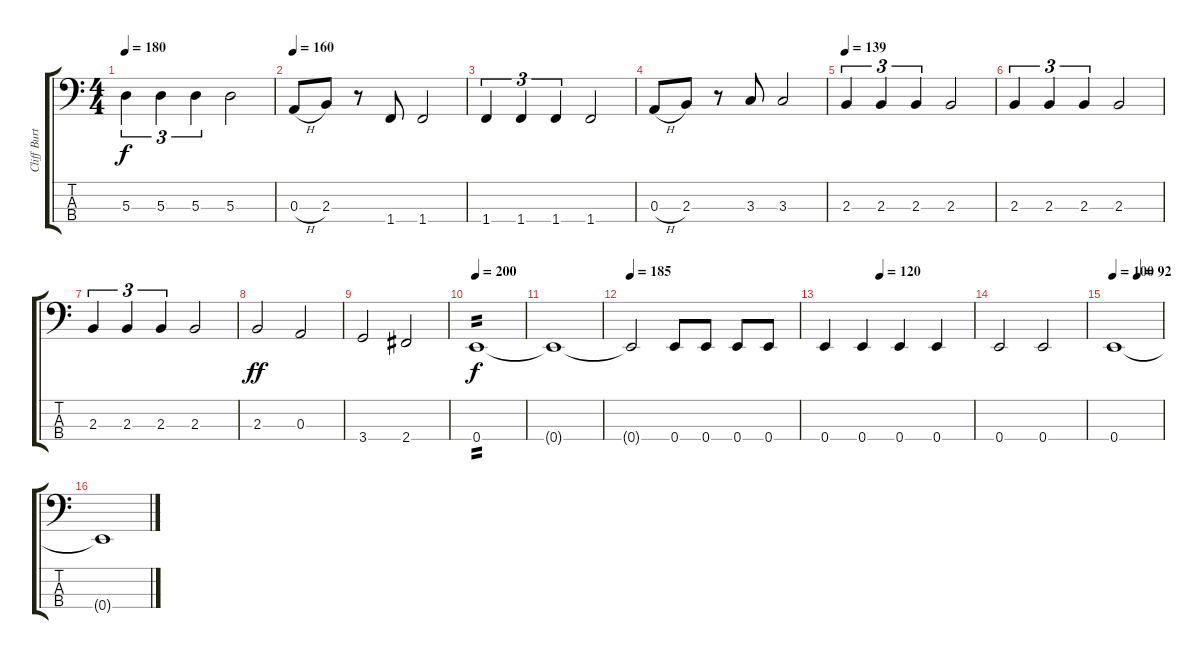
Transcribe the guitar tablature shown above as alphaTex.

\track ("Cliff Burton" "Cliff Burt") {instrument electricbassfinger}
\staff {score tabs}
\tuning (G2 D2 A1 E1) {hide}
\ts (4 4)
\tempo 180
\clef f4
\ks c
5.3.4{tu (3 2) dy f} 5.3.4{tu (3 2)} 5.3.4{tu (3 2)} 5.3.2 |
\tempo 160
0.3{h}.8 2.3.8 r.8 1.4.8 1.4.2 |
1.4.4{tu (3 2)} 1.4.4{tu (3 2)} 1.4.4{tu (3 2)} 1.4.2 |
0.3{h}.8 2.3.8 r.8 3.3.8 3.3.2 |
\tempo 139
2.3.4{tu (3 2)} 2.3.4{tu (3 2)} 2.3.4{tu (3 2)} 2.3.2 |
2.3.4{tu (3 2)} 2.3.4{tu (3 2)} 2.3.4{tu (3 2)} 2.3.2 |
2.3.4{tu (3 2)} 2.3.4{tu (3 2)} 2.3.4{tu (3 2)} 2.3.2 |
2.3.2{dy ff} 0.3.2 |
3.4.2 2.4.2 |
\tempo 200
0.4.1{tp 2 dy f} |
0.4{t}.1 |
\tempo 185
0.4{t}.2 0.4.8 0.4.8 0.4.8 0.4.8 |
\tempo (120 0.375)
0.4.4 0.4.4 0.4.4 0.4.4 |
0.4.2 0.4.2 |
\tempo 100
\tempo (92 0.5)
0.4.1 |
0.4{t}.1
